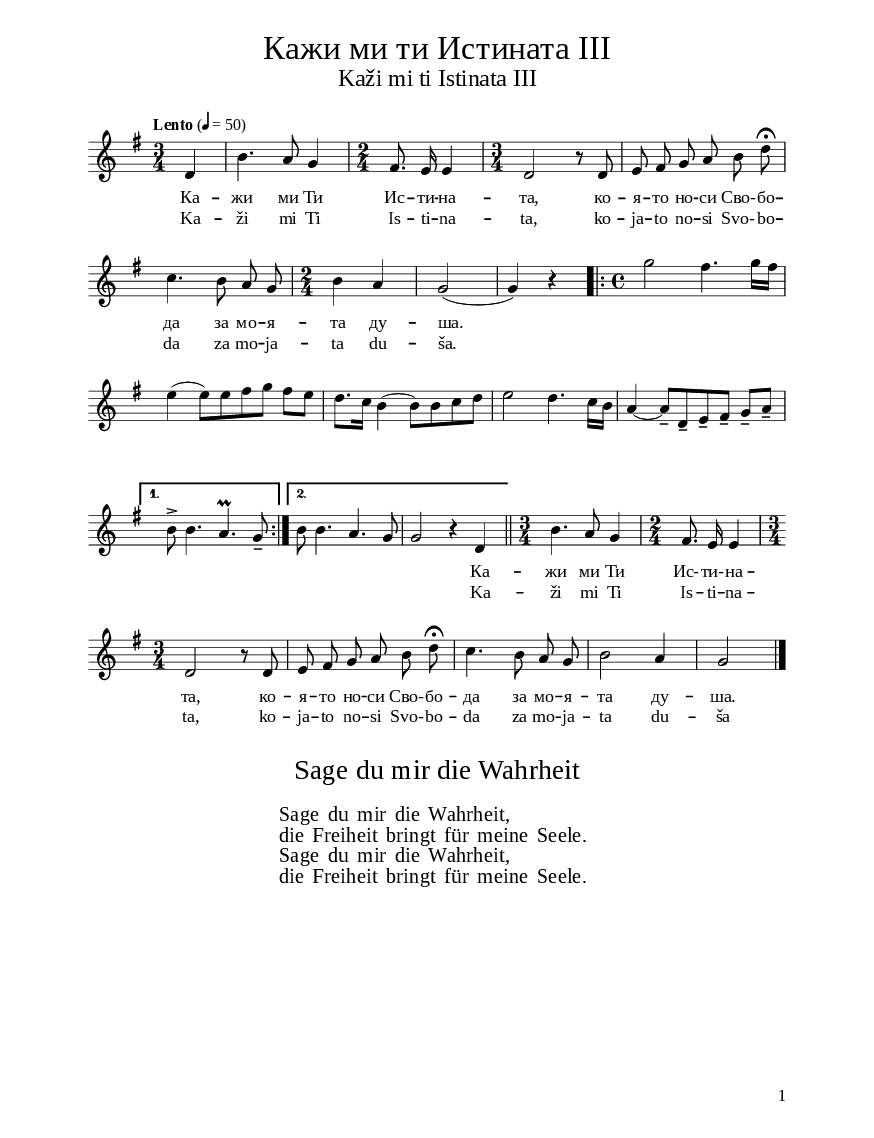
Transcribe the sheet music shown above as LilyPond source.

\version "2.24.1"

% include paper part and global functions
\include "include/globals.ily"

\bookpart {
  \label #'ref169_1
  \tocItem \markup "Кажи ми ти Истината III – Kaži mi ti Istinata III"
  \include "include/bookpart-paper.ily"
  \score {
    \include "include/score-layout.ily"

    \new Voice \absolute {
      \clef treble
      \key g \major
      \time 3/4
      \tempoFunc "Lento" 4 "50"
      \autoBeamOff
        
      \partial 4
      d'4 | % 2
      b'4.  a'8  g'4 | % 3
      \time 2/4  | % 3
      fis'8.  e'16  e'4 | % 4
      \time 3/4  | % 4
      d'2 r8  d'8 | % 5
      e'8  fis'8  g'8  a'8
      b'8  d''8 ^\fermata \break | % 6
      c''4.  b'8  a'8  g'8 | % 7
      \time 2/4  | % 7
      b'4  a'4 | % 8
      g'2 ( | % 9
      g'4 ) r4
      \repeat volta 2 {
        \time 4/4
        g''2  fis''4.  g''16 [
        fis''16 ] \break | % 11
        e''4 (  e''8 ) [  e''8
        fis''8  g''8 ]  fis''8 [  e''8 ] | % 12
        d''8. [  c''16 ]  b'4 (  b'8
        ) [  b'8  c''8  d''8 ] | % 13
        e''2  d''4.  c''16 [  b'16
        ] | % 14
        a'4 ~  a'8 -- [  d'8 --  e'8 --
        fis'8 -- ]  g'8 -- [  a'8 -- ] \break |
      }

      \alternative {
        {
          b'8 ->  b'4.  a'4.\prall g'8 --
        }
        {
          b'8  b'4.  a'4.  g'8
          g'2 r4  d'4 \bar "||"
        }
      }
      \time 3/4   b'4.  a'8  g'4 | \time 2/4
      fis'8.  e'16  e'4 \break \time 3/4  d'2 r8
      d'8  e'8  fis'8  g'8  a'8
      b'8  d''8 ^\fermata  c''4.  b'8
      a'8  g'8 |  b'2  a'4
      g'2 \bar "|."
    }
    \addlyrics {      Ка -- жи ми Ти Ис -- ти -- на -- та,
      ко -- я -- то но -- си "Сво-" -- бо --
      да за мо -- я -- та ду -- ша.

      \skip1 \skip1 \skip1 \skip1 \skip1 \skip1 \skip1 \skip1 \skip1
      \skip1 \skip1 \skip1 \skip1 \skip1 \skip1 \skip1 \skip1 \skip1
      \skip1 \skip1 \skip1


      Ка -- жи ми Ти "Ис-" -- "ти-" --
      на -- та, ко -- я -- то но -- си "Сво-"
      -- бо -- да за мо -- я -- та ду --
      ша.}
    \addlyrics {      Ka -- ži mi Ti Is -- ti -- na -- ta,
      ko -- ja -- to no -- si "Svo-" -- bo --
      da za mo -- ja -- ta du -- ša.

      \skip1 \skip1 \skip1 \skip1 \skip1 \skip1 \skip1 \skip1 \skip1
      \skip1 \skip1 \skip1 \skip1 \skip1 \skip1 \skip1 \skip1 \skip1
      \skip1 \skip1 \skip1


      Ka -- ži mi Ti Is -- ti --
      na -- ta, ko -- ja -- to no -- si "Svo-"
      -- bo -- da za mo -- ja -- ta du --
      ša}

    \header {
      title = \titleFunc "Кажи ми ти Истината III" "Kaži mi ti Istinata III"
    }

    \midi{}

  } % score



  % include foreign translation(s) of the song
  \version "2.24.1"

\markup \fill-line { \fontsize #deTitleFontSize "Sage du mir die Wahrheit" }
\markup \null
\markup \null
\markup \fontsize #deCoupletFontSize {
  \hspace #17
  \override #`(baseline-skip . ,deCoupletBaselineSkip)

  \column {

    \line { " " Sage du mir die Wahrheit, }

\line { " " die Freiheit bringt für meine Seele.}

    \line { " " Sage du mir die Wahrheit, }

\line { " " die Freiheit bringt für meine Seele.}

  }
}


} % bookpart

% Più mosso
%
